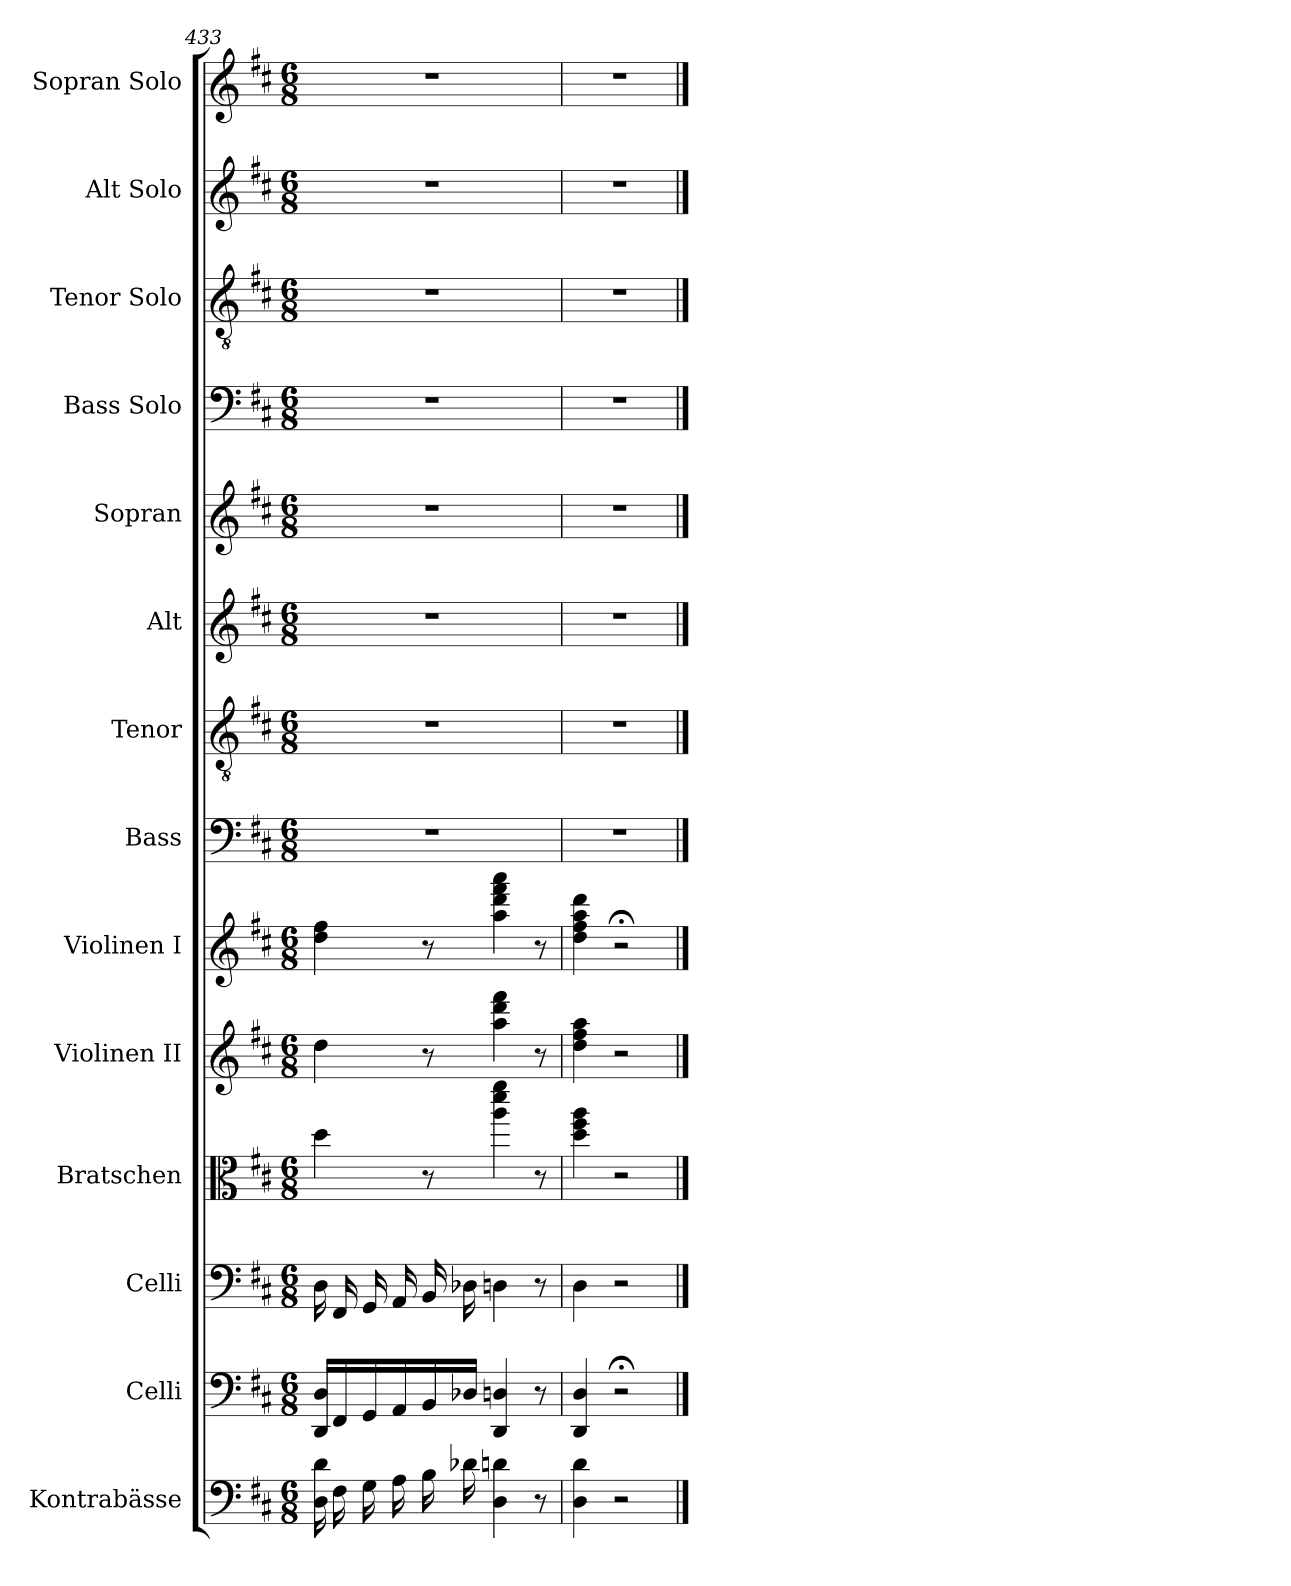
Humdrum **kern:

**kern	**kern	**kern	**kern	**kern	**kern	**kern	**kern	**kern	**kern	**kern	**kern	**kern	**kern
*part14	*part13	*part12	*part11	*part10	*part9	*part8	*part7	*part6	*part5	*part4	*part3	*part2	*part1
*staff14	*staff13	*staff12	*staff11	*staff10	*staff9	*staff8	*staff7	*staff6	*staff5	*staff4	*staff3	*staff2	*staff1
*I"Kontrabässe	*I"Celli	*I"Celli	*I"Bratschen	*I"Violinen II	*I"Violinen I	*I"Bass	*I"Tenor	*I"Alt	*I"Sopran	*I"Bass Solo	*I"Tenor Solo	*I"Alt Solo	*I"Sopran Solo
*	*I'Cl.	*	*	*	*I'Vl.	*I'B.	*I'T.	*I'A.	*I'S.	*I'B.S.	*I'T.S.	*I'A.S.	*I'S.S.
*clefF4	*clefF4	*clefF4	*clefC3	*clefG2	*clefG2	*clefF4	*clefGv2	*clefG2	*clefG2	*clefF4	*clefGv2	*clefG2	*clefG2
*ITrd7c12	*	*	*	*	*	*	*	*	*	*	*	*	*
*k[f#c#]	*k[f#c#]	*k[f#c#]	*k[f#c#]	*k[f#c#]	*k[f#c#]	*k[f#c#]	*k[f#c#]	*k[f#c#]	*k[f#c#]	*k[f#c#]	*k[f#c#]	*k[f#c#]	*k[f#c#]
*	*D:	*D:	*D:	*D:	*D:	*D:	*D:	*D:	*D:	*D:	*D:	*D:	*D:
*M6/8	*M6/8	*M6/8	*M6/8	*M6/8	*M6/8	*M6/8	*M6/8	*M6/8	*M6/8	*M6/8	*M6/8	*M6/8	*M6/8
=433	=433	=433	=433	=433	=433	=433	=433	=433	=433	=433	=433	=433	=433
16DD\ 16D\	16DD/ 16D/LL	16D\	4dd\	4dd\	4dd\ 4ff#\	2.r	2.r	2.r	2.r	2.r	2.r	2.r	2.r
16FF#\	16FF#/	16FF#/	.	.	.	.	.	.	.	.	.	.	.
16GG\	16GG/	16GG/	.	.	.	.	.	.	.	.	.	.	.
16AA\	16AA/	16AA/	.	.	.	.	.	.	.	.	.	.	.
16BB\	16BB/	16BB/	8r	8r	8r	.	.	.	.	.	.	.	.
16D-X\	16D-X/JJ	16D-X\	.	.	.	.	.	.	.	.	.	.	.
4DD\ 4Dn\	4DD/ 4Dn/	4Dn\	4aa\ 4ddd\ 4fff#\	4aa\ 4ddd\ 4fff#\	4aa\ 4ddd\ 4fff#\ 4aaa\	.	.	.	.	.	.	.	.
8r	8r	8r	8r	8r	8r	.	.	.	.	.	.	.	.
=434	=434	=434	=434	=434	=434	=434	=434	=434	=434	=434	=434	=434	=434
4DD\ 4D\	4DD/ 4D/	4D\	4dd\ 4ff#\ 4aa\	4dd\ 4ff#\ 4aa\	4dd\ 4ff#\ 4aa\ 4ddd\	2.r	2.r	2.r	2.r	2.r	2.r	2.r	2.r
2r	2r;<	2r	2r	2r	2r;<	.	.	.	.	.	.	.	.
==	==	==	==	==	==	==	==	==	==	==	==	==	==
*-	*-	*-	*-	*-	*-	*-	*-	*-	*-	*-	*-	*-	*-
